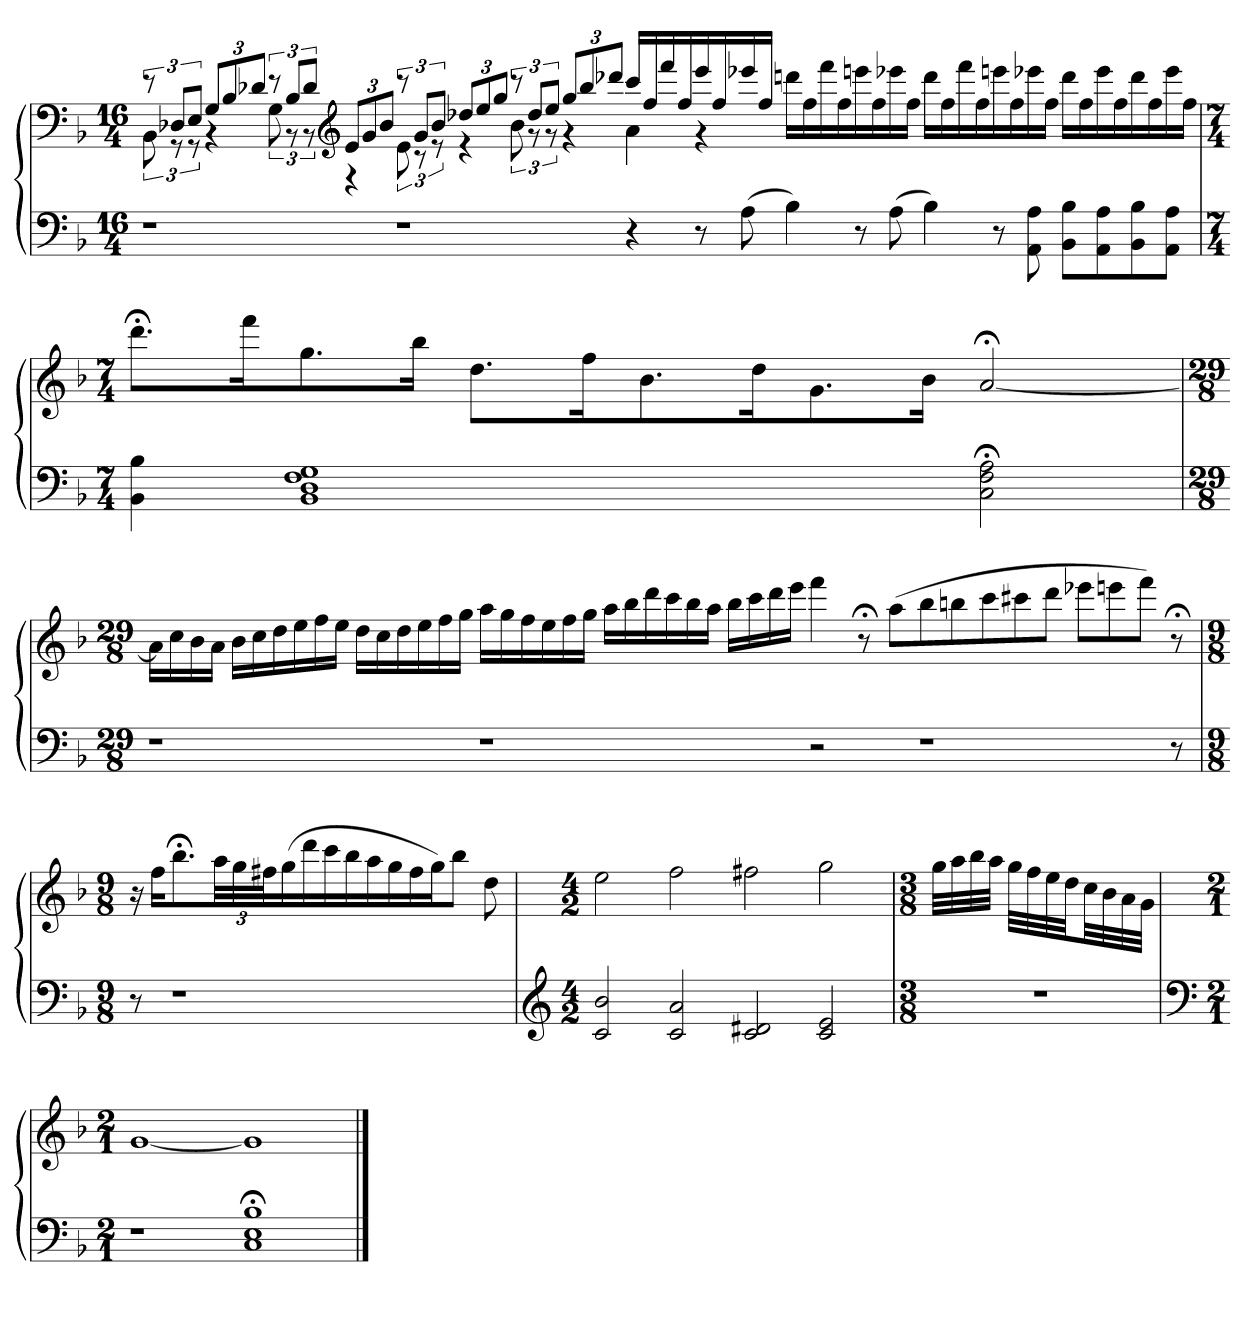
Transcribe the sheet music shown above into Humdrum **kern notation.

**kern	**kern
*part1	*part1
*staff2	*staff1
*clefF4	*clefF4
*k[b-]	*k[b-]
*M16/4	*M16/4
=	=
*	*^
1r	12r	12BB-
.	12D-XL	12r
.	12EJ	12r
.	12GL	4r
.	12B-	.
.	12d-XJ	.
.	12r	12G
.	12B-L	12r
.	12d-J	12r
*	*clefG2	*
.	12eL	4r
.	12g	.
.	12b-J	.
1r	12r	12e
.	12gL	12r
.	12b-J	12r
.	12dd-XL	4r
.	12ee	.
.	12ggJ	.
.	12r	12b-
.	12dd-L	12r
.	12eeJ	12r
.	12ggL	4r
.	12bb-	.
.	12ddd-XJ	.
4r	16cccLL	4a
.	16ff	.
.	16fff	.
.	16ff	.
8r	16eee	4r
.	16ff	.
(8A	16eee-X	.
.	16ffJJ	.
4B-)	16dddnLL	1.ryy
.	16ff	.
.	16fff	.
.	16ff	.
8r	16eeen	.
.	16ff	.
(8A	16eee-X	.
.	16ffJJ	.
4B-)	16dddLL	.
.	16ff	.
.	16fff	.
.	16ff	.
8r	16eeen	.
.	16ff	.
8AA 8A	16eee-X	.
.	16ffJJ	.
8BB- 8B-L	16dddLL	.
.	16ff	.
8AA 8A	16eee-	.
.	16ff	.
8BB- 8B-	16ddd	.
.	16ff	.
8AA 8AJ	16eee-	.
.	16ffJJ	.
*	*v	*v
=	=
*M7/4	*M7/4
4BB- 4B-	8.ddd;<L
.	16fffK
1BB- 1D 1F 1G	8.gg
.	16bb-Jk
.	8.ddL
.	16ffK
.	8.b-
.	16ddK
.	8.g
.	16b-Jk
2C;< 2F;< 2A;<	[2a;<
=	=
*M29/8	*M29/8
1r	16aLL]
.	16cc
.	16b-
.	16aJJ
.	16b-LL
.	16cc
.	16dd
.	16ee
.	16ff
.	16eeJJ
.	16ddLL
.	16cc
.	16dd
.	16ee
.	16ff
.	16ggJJ
1r	16aaLL
.	16gg
.	16ff
.	16ee
.	16ff
.	16ggJJ
.	16aaLL
.	16bb-
.	16ddd
.	16ccc
.	16bb-
.	16aaJJ
.	16bb-LL
.	16ccc
.	16ddd
.	16eeeJJ
2r	4fff
.	8r;<
.	(8aaL
1r	8bb-
.	8bbn
.	8ccc
.	8ccc#X
.	8dddJ
.	8eee-XL
.	8eeen
.	8fffJ)
8r	8r;<
=	=
*M9/8	*M9/8
8r	16r
.	16ffKL
1r	8.bb-;<
.	48aaLL
.	48gg
.	48ff#XJ
.	(16gg
.	16ddd
.	16ccc
.	16bb-
.	16aa
.	16gg
.	16ff#
.	16ggJ)
.	8bb-J
.	8dd
=	=
*clefG2	*
*M4/2	*M4/2
2c 2b-	2ee
2c 2a	2ff
2c 2d#X	2ff#X
2c 2e	2gg
=	=
*M3/8	*M3/8
4.r	32ggLLL
.	32aa
.	32bb-
.	32aaJJJ
.	32ggLLL
.	32ff
.	32ee
.	32ddJJ
.	32ccLL
.	32b-
.	32a
.	32gJJJ
=	=
*clefF4	*
*M2/1	*M2/1
1r	[1g
1C;< 1E;< 1B-;<	1g]
==	==
*-	*-
